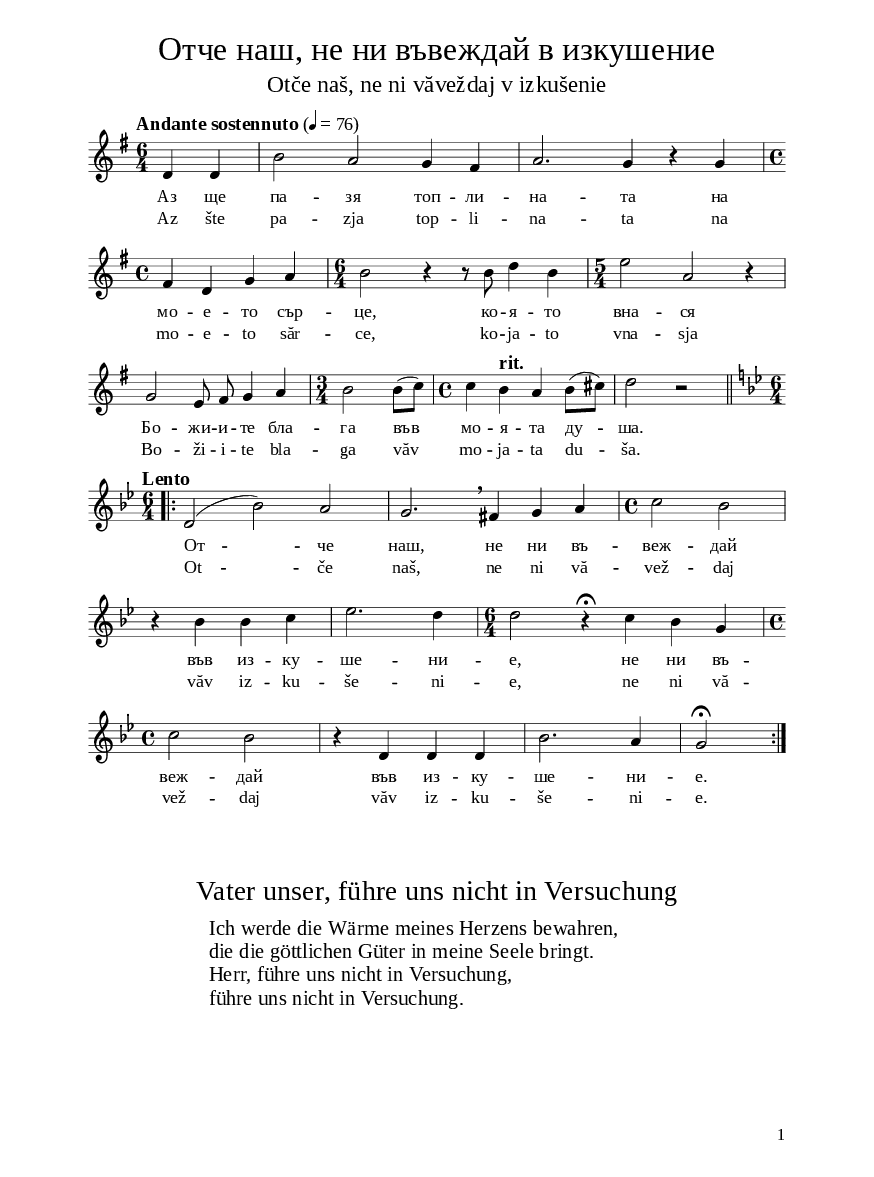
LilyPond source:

\version "2.24.4"

% include paper part and global functions
\include "include/globals.ily"

\bookpart {
  \label #'ref216
  \tocItem \markup "Отче наш, не ни ... – Otče naš, ne ni ... "
  \include "include/bookpart-paper.ily"
  \score {
    \include "include/score-layout.ily"

    \new Voice \absolute {
      \clef treble
      \key g \major
      \time 6/4
      \tempoFunc "Andante sostennuto" 4 "76"
      \autoBeamOff
      \partial 2
      d'4  d'4 | % 2
      b'2  a'2  g'4  fis'4 | % 3
      a'2.  g'4 r4  g'4 \break | % 4
      \time 4/4  | % 4
      fis'4  d'4  g'4  a'4 | % 5
      \time 6/4  | % 5
      b'2 r4 r8 b'8 d''4 b'4 | % 6
      \time 5/4  | % 6
      e''2  a'2 r4 \break | % 7
      g'2  e'8  fis'8  g'4  a'4 | % 8
      \time 3/4  | % 8
      b'2 b'8 ( [ c''8 ) ] | % 9
      \time 4/4  | % 9
      c''4 \tempo"rit." b'4 a'4
      b'8 ( [ cis''8 ) ]  |
      d''2 r2   \bar ".|:-||"
      | % 11
      \key g \minor \time 6/4 \break | % 11
      \tempo "Lento" d'2 ( bes'2 )
      a'2 | % 12
      g'2.  \breathe fis'4  g'4  a'4
      | % 13
      \time 4/4  | % 13
      c''2 bes'2 \break | % 14
      r4 bes'4 bes'4 c''4 | % 15
      es''2. d''4 | % 16
      \time 6/4  | % 16
      d''2 r4 ^\fermata c''4 bes'4
      g'4 \break | % 17
      \time 4/4  | % 17
      c''2 bes'2 | % 18
      r4  d'4  d'4  d'4 | % 19
      bes'2.  a'4 |
      g'2 \fermata  \bar ":|."

    }

    \addlyrics {
      Аз ще па -- зя топ -- ли -- на --
      та на мо -- е -- то сър -- це, ко --
      я -- то вна -- ся Бо -- жи -- и -- те
      бла -- га във  мо -- я -- та ду
      -- ша. От -- че наш, не ни
      въ -- веж -- дай във из -- ку -- ше
      -- ни -- е, не ни въ -- веж -- дай
      във из -- ку -- ше -- ни -- е.}
      \addlyrics {
        Az šte pa -- zja top -- li -- na --
        ta na mo -- e -- to săr -- ce, ko --
        ja -- to vna -- sja Bo -- ži -- i -- te
        bla -- ga văv  mo -- ja -- ta du
        -- ša. Ot -- če naš, ne ni
        vă -- vež -- daj văv iz -- ku -- še
        -- ni -- e, ne ni vă -- vež -- daj
        văv iz -- ku -- še -- ni -- e.}

        \header {
          title = \titleFunc "Отче наш, не ни въвеждай в изкушение" "Otče naš, ne ni văveždaj v izkušenie"
        }

        \midi{}

      } % score

      \markup \vspace #3

      \version "2.24.4"

\markup \fill-line { \fontsize #deTitleFontSize "Vater unser, führe uns nicht in Versuchung" }
\markup \null
\markup \null
\markup \abs-fontsize #10 {
  \hspace #15
  \override #`(baseline-skip . ,deCoupletBaselineSkip)

  \column {


 \line { " "Ich werde die Wärme meines Herzens bewahren,}

 \line { " "die die göttlichen Güter in meine Seele bringt.}

 \line { " "Herr, führe uns nicht in Versuchung,}

 \line { " "führe uns nicht in Versuchung.}


  }
}


    } % bookpart

    % Più mosso
    %
